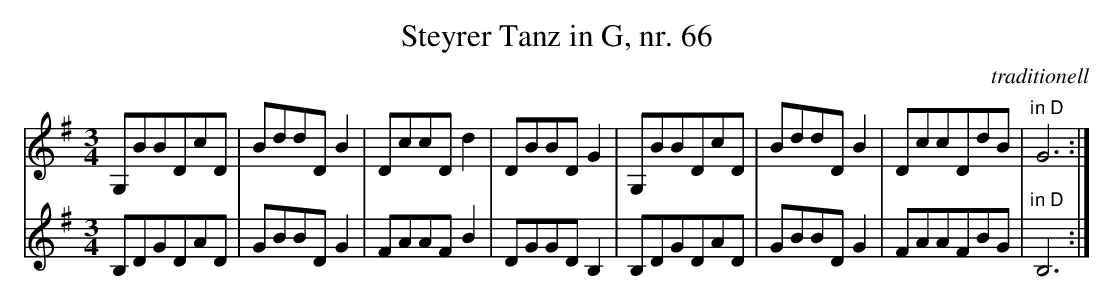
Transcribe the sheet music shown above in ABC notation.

X:1
T:Steyrer Tanz in G, nr. 66
C:traditionell
M:3/4
L:1/8
K:G
V:1
G,BBDcD | BddD B2 | DccD d2 | DBBD G2 |\
G,BBDcD | BddD B2 | DccDdB | "in D"G6 :|
V:2
B,DGDAD | GBBD G2 | FAAF B2 | DGGD B,2 |\
B,DGDAD | GBBD G2 | FAAFBG | "in D"B,6 :|
